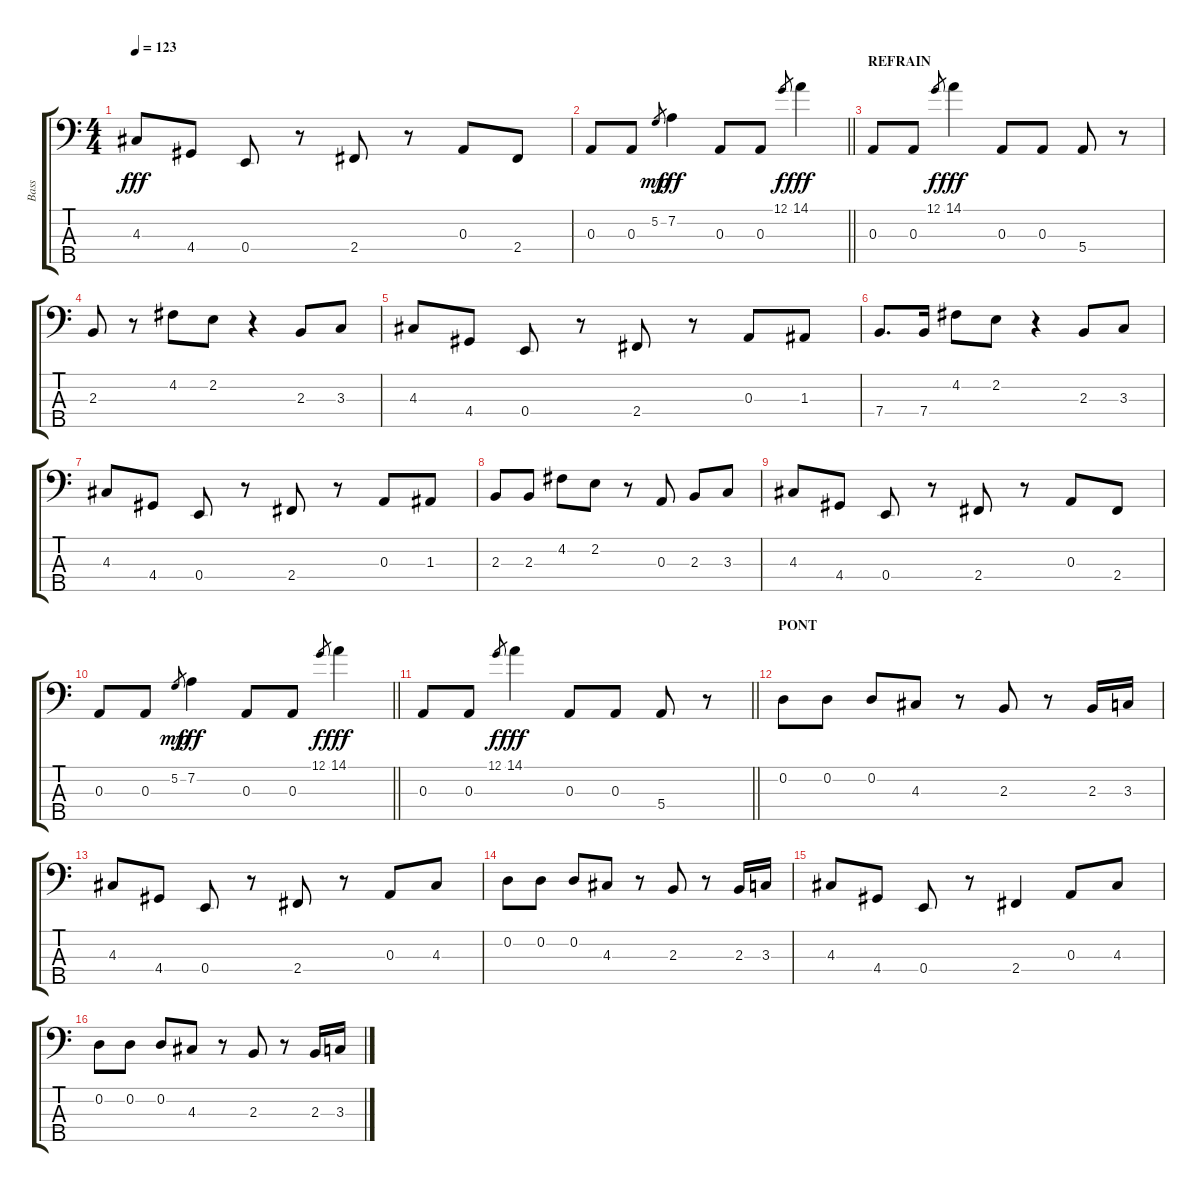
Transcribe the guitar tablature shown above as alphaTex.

\track ("Bass" "Bass") {instrument electricbassfinger}
\staff {score tabs}
\tuning (G2 D2 A1 E1 B0) {hide}
\ts (4 4)
\tempo 123
\clef f4
\ks c
4.3.8{dy fff} 4.4.8 0.4.8 r.8 2.4.8 r.8 0.3.8 2.4.8 |
\barLineRight lightlight
0.3.8 0.3.8 5.2.8{gr dy mp} 7.2.4{dy fff} 0.3.8 0.3.8 12.1.8{gr dy f} 14.1.4{dy fff} |
\section ("" "REFRAIN")
0.3.8 0.3.8 12.1.8{gr dy f} 14.1.4{dy fff} 0.3.8 0.3.8 5.4.8 r.8 |
2.3.8 r.8 4.2.8 2.2.8 r.4 2.3.8 3.3.8 |
4.3.8 4.4.8 0.4.8 r.8 2.4.8 r.8 0.3.8 1.3.8 |
7.4.8{d} 7.4.16 4.2.8 2.2.8 r.4 2.3.8 3.3.8 |
4.3.8 4.4.8 0.4.8 r.8 2.4.8 r.8 0.3.8 1.3.8 |
2.3.8 2.3.8 4.2.8 2.2.8 r.8 0.3.8 2.3.8 3.3.8 |
4.3.8 4.4.8 0.4.8 r.8 2.4.8 r.8 0.3.8 2.4.8 |
\barLineRight lightlight
0.3.8 0.3.8 5.2.8{gr dy mp} 7.2.4{dy fff} 0.3.8 0.3.8 12.1.8{gr dy f} 14.1.4{dy fff} |
\barLineRight lightlight
0.3.8 0.3.8 12.1.8{gr dy f} 14.1.4{dy fff} 0.3.8 0.3.8 5.4.8 r.8 |
\section ("" "PONT")
0.2.8 0.2.8 0.2.8 4.3.8 r.8 2.3.8 r.8 2.3.16 3.3.16 |
4.3.8 4.4.8 0.4.8 r.8 2.4.8 r.8 0.3.8 4.3.8 |
0.2.8 0.2.8 0.2.8 4.3.8 r.8 2.3.8 r.8 2.3.16 3.3.16 |
4.3.8 4.4.8 0.4.8 r.8 2.4.4 0.3.8 4.3.8 |
0.2.8 0.2.8 0.2.8 4.3.8 r.8 2.3.8 r.8 2.3.16 3.3.16
